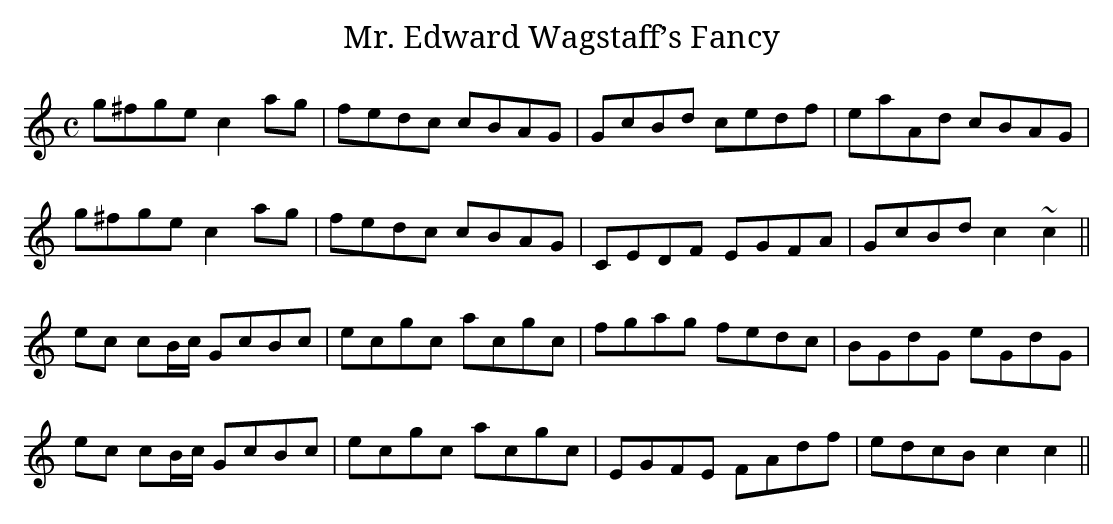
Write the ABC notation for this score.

X:1
T:Mr. Edward Wagstaff’s Fancy
M:C
L:1/8
K:C
g^fge c2 ag|fedc cBAG|GcBd cedf|eaAd cBAG|
g^fge c2 ag|fedc cBAG|CEDF EGFA|GcBd c2 ~c2||
ec cB/c/ GcBc|ecgc acgc|fgag fedc|BGdG eGdG|
ec cB/c/ GcBc|ecgc acgc|EGFE FAdf|edcB c2 c2||
